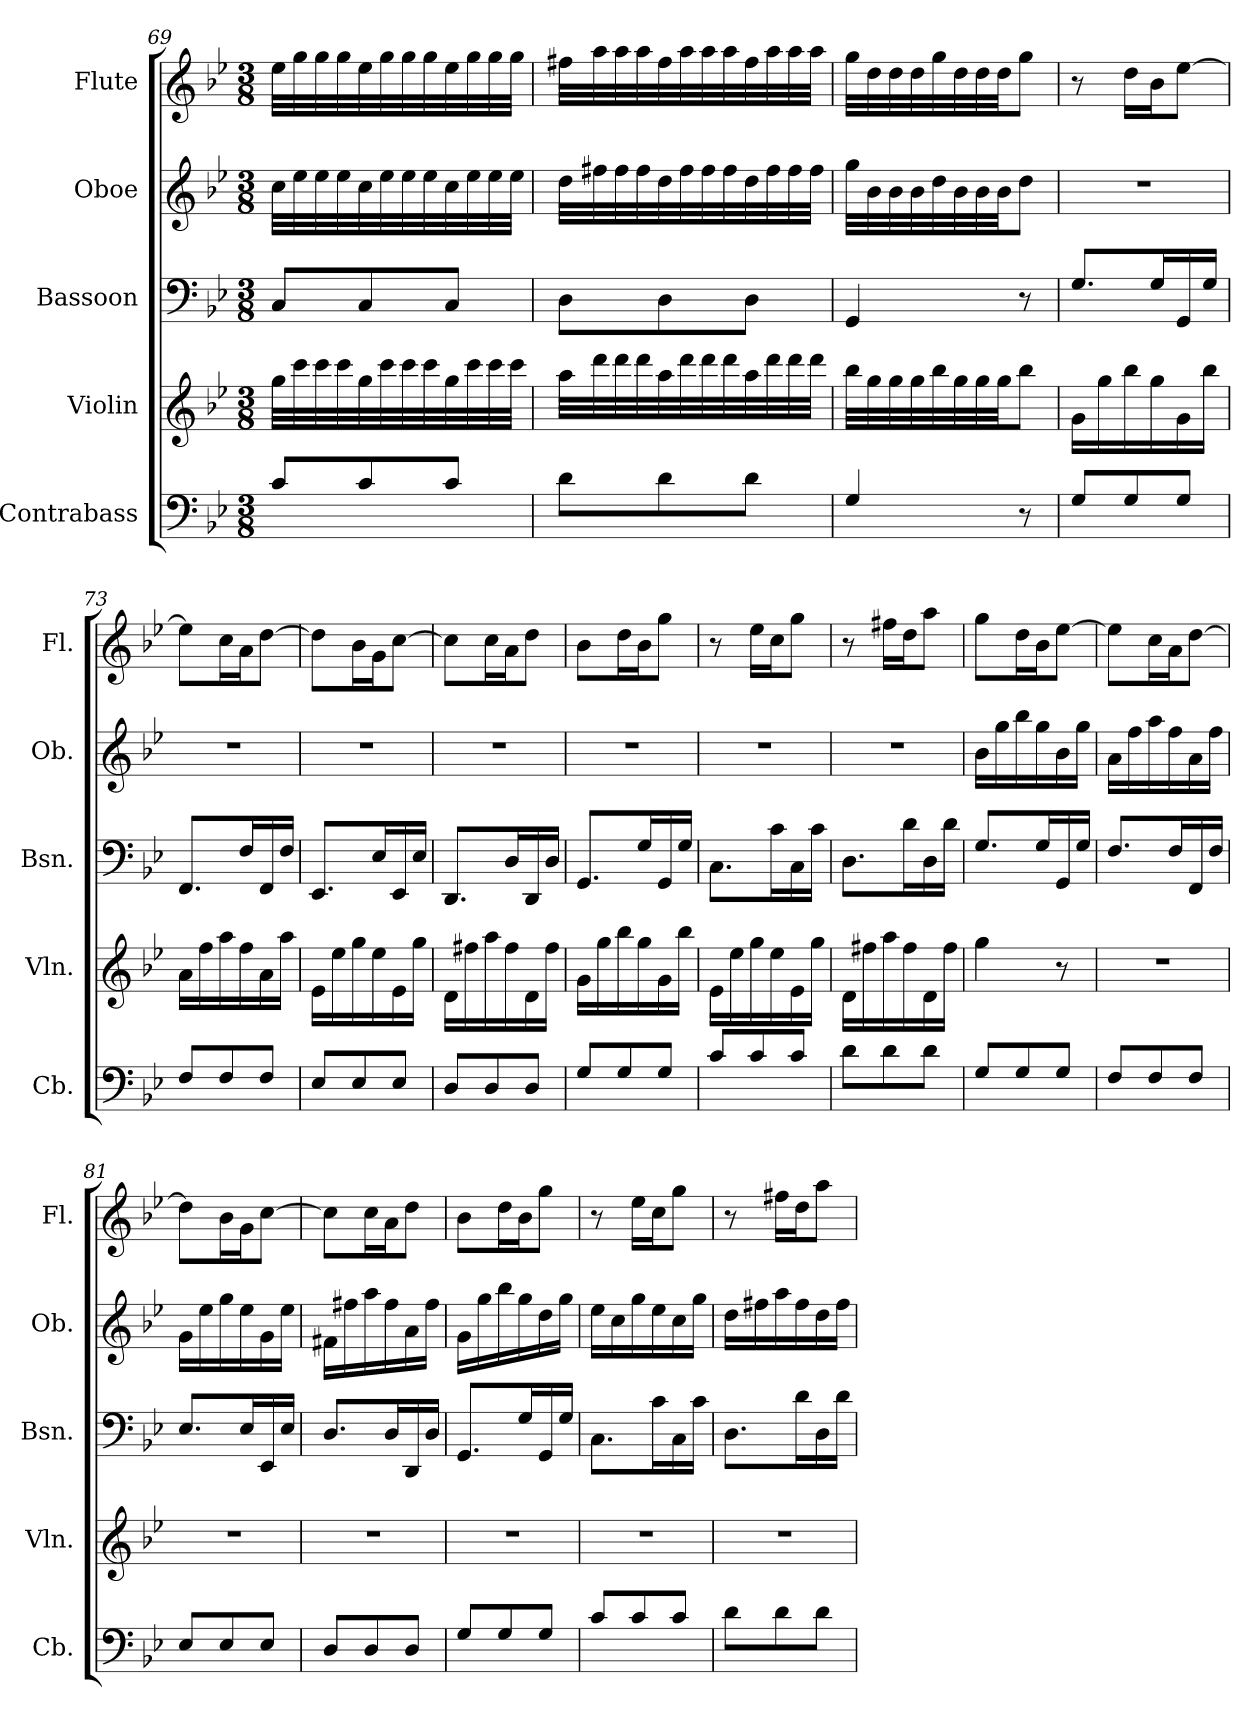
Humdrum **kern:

**kern	**kern	**kern	**kern	**kern
*part5	*part4	*part3	*part2	*part1
*staff5	*staff4	*staff3	*staff2	*staff1
*I"Contrabass	*I"Violin	*I"Bassoon	*I"Oboe	*I"Flute
*I'Cb.	*I'Vln.	*I'Bsn.	*I'Ob.	*I'Fl.
!!LO:LB:g=z
*clefF4	*clefG2	*clefF4	*clefG2	*clefG2
*ITrd7c12	*	*	*	*
*k[b-e-]	*k[b-e-]	*k[b-e-]	*k[b-e-]	*k[b-e-]
*M3/8	*M3/8	*M3/8	*M3/8	*M3/8
=69	=69	=69	=69	=69
8C/L	32gg\LLL	8C/L	32cc\LLL	32ee-\LLL
.	32ccc\	.	32ee-\	32gg\
.	32ccc\	.	32ee-\	32gg\
.	32ccc\	.	32ee-\	32gg\
8C/	32gg\	8C/	32cc\	32ee-\
.	32ccc\	.	32ee-\	32gg\
.	32ccc\	.	32ee-\	32gg\
.	32ccc\	.	32ee-\	32gg\
8C/J	32gg\	8C/J	32cc\	32ee-\
.	32ccc\	.	32ee-\	32gg\
.	32ccc\	.	32ee-\	32gg\
.	32ccc\JJJ	.	32ee-\JJJ	32gg\JJJ
!!LO:PB:g=z
=70	=70	=70	=70	=70
8D\L	32aa\LLL	8D\L	32dd\LLL	32ff#X\LLL
.	32ddd\	.	32ff#X\	32aa\
.	32ddd\	.	32ff#\	32aa\
.	32ddd\	.	32ff#\	32aa\
8D\	32aa\	8D\	32dd\	32ff#\
.	32ddd\	.	32ff#\	32aa\
.	32ddd\	.	32ff#\	32aa\
.	32ddd\	.	32ff#\	32aa\
8D\J	32aa\	8D\J	32dd\	32ff#\
.	32ddd\	.	32ff#\	32aa\
.	32ddd\	.	32ff#\	32aa\
.	32ddd\JJJ	.	32ff#\JJJ	32aa\JJJ
=71	=71	=71	=71	=71
4GG/	32bb-\LLL	4GG/	32gg\LLL	32gg\LLL
.	32gg\	.	32b-\	32dd\
.	32gg\	.	32b-\	32dd\
.	32gg\	.	32b-\	32dd\
.	32bb-\	.	32dd\	32gg\
.	32gg\	.	32b-\	32dd\
.	32gg\	.	32b-\	32dd\
.	32gg\JJ	.	32b-\JJ	32dd\JJ
8r	8bb-\J	8r	8dd\J	8gg\J
=72	=72	=72	=72	=72
8GG/L	16g\LL	8.G/L	4.r	8r
.	16gg\	.	.	.
8GG/	16bb-\	.	.	16dd\LL
.	16gg\	16G/L	.	16b-\J
8GG/J	16g\	16GG/	.	[8ee-\J
.	16bb-\JJ	16G/JJ	.	.
=73	=73	=73	=73	=73
8FF/L	16a\LL	8.FF/L	4.r	8ee-\L]
.	16ff\	.	.	.
8FF/	16aa\	.	.	16cc\L
.	16ff\	16F/L	.	16a\J
8FF/J	16a\	16FF/	.	[8dd\J
.	16aa\JJ	16F/JJ	.	.
!!LO:PB:g=z
=74	=74	=74	=74	=74
8EE-/L	16e-\LL	8.EE-/L	4.r	8dd\L]
.	16ee-\	.	.	.
8EE-/	16gg\	.	.	16b-\L
.	16ee-\	16E-/L	.	16g\J
8EE-/J	16e-\	16EE-/	.	[8cc\J
.	16gg\JJ	16E-/JJ	.	.
=75	=75	=75	=75	=75
8DD/L	16d\LL	8.DD/L	4.r	8cc\L]
.	16ff#X\	.	.	.
8DD/	16aa\	.	.	16cc\L
.	16ff#\	16D/L	.	16a\J
8DD/J	16d\	16DD/	.	8dd\J
.	16ff#\JJ	16D/JJ	.	.
=76	=76	=76	=76	=76
8GG/L	16g\LL	8.GG/L	4.r	8b-\L
.	16gg\	.	.	.
8GG/	16bb-\	.	.	16dd\L
.	16gg\	16G/L	.	16b-\J
8GG/J	16g\	16GG/	.	8gg\J
.	16bb-\JJ	16G/JJ	.	.
=77	=77	=77	=77	=77
8C/L	16e-\LL	8.C\L	4.r	8r
.	16ee-\	.	.	.
8C/	16gg\	.	.	16ee-\LL
.	16ee-\	16c\L	.	16cc\J
8C/J	16e-\	16C\	.	8gg\J
.	16gg\JJ	16c\JJ	.	.
=78	=78	=78	=78	=78
8D\L	16d\LL	8.D\L	4.r	8r
.	16ff#X\	.	.	.
8D\	16aa\	.	.	16ff#X\LL
.	16ff#\	16d\L	.	16dd\J
8D\J	16d\	16D\	.	8aa\J
.	16ff#\JJ	16d\JJ	.	.
=79	=79	=79	=79	=79
8GG/L	4gg\	8.G/L	16b-\LL	8gg\L
.	.	.	16gg\	.
8GG/	.	.	16bb-\	16dd\L
.	.	16G/L	16gg\	16b-\J
8GG/J	8r	16GG/	16b-\	[8ee-\J
.	.	16G/JJ	16gg\JJ	.
!!LO:LB:g=z
=80	=80	=80	=80	=80
8FF/L	4.r	8.F/L	16a\LL	8ee-\L]
.	.	.	16ff\	.
8FF/	.	.	16aa\	16cc\L
.	.	16F/L	16ff\	16a\J
8FF/J	.	16FF/	16a\	[8dd\J
.	.	16F/JJ	16ff\JJ	.
!!LO:PB:g=z
=81	=81	=81	=81	=81
8EE-/L	4.r	8.E-/L	16g\LL	8dd\L]
.	.	.	16ee-\	.
8EE-/	.	.	16gg\	16b-\L
.	.	16E-/L	16ee-\	16g\J
8EE-/J	.	16EE-/	16g\	[8cc\J
.	.	16E-/JJ	16ee-\JJ	.
=82	=82	=82	=82	=82
8DD/L	4.r	8.D/L	16f#X\LL	8cc\L]
.	.	.	16ff#X\	.
8DD/	.	.	16aa\	16cc\L
.	.	16D/L	16ff#\	16a\J
8DD/J	.	16DD/	16a\	8dd\J
.	.	16D/JJ	16ff#\JJ	.
=83	=83	=83	=83	=83
8GG/L	4.r	8.GG/L	16g\LL	8b-\L
.	.	.	16gg\	.
8GG/	.	.	16bb-\	16dd\L
.	.	16G/L	16gg\	16b-\J
8GG/J	.	16GG/	16dd\	8gg\J
.	.	16G/JJ	16gg\JJ	.
=84	=84	=84	=84	=84
8C/L	4.r	8.C\L	16ee-\LL	8r
.	.	.	16cc\	.
8C/	.	.	16gg\	16ee-\LL
.	.	16c\L	16ee-\	16cc\J
8C/J	.	16C\	16cc\	8gg\J
.	.	16c\JJ	16gg\JJ	.
=85	=85	=85	=85	=85
8D\L	4.r	8.D\L	16dd\LL	8r
.	.	.	16ff#X\	.
8D\	.	.	16aa\	16ff#X\LL
.	.	16d\L	16ff#\	16dd\J
8D\J	.	16D\	16dd\	8aa\J
.	.	16d\JJ	16ff#\JJ	.
=	=	=	=	=
*-	*-	*-	*-	*-
